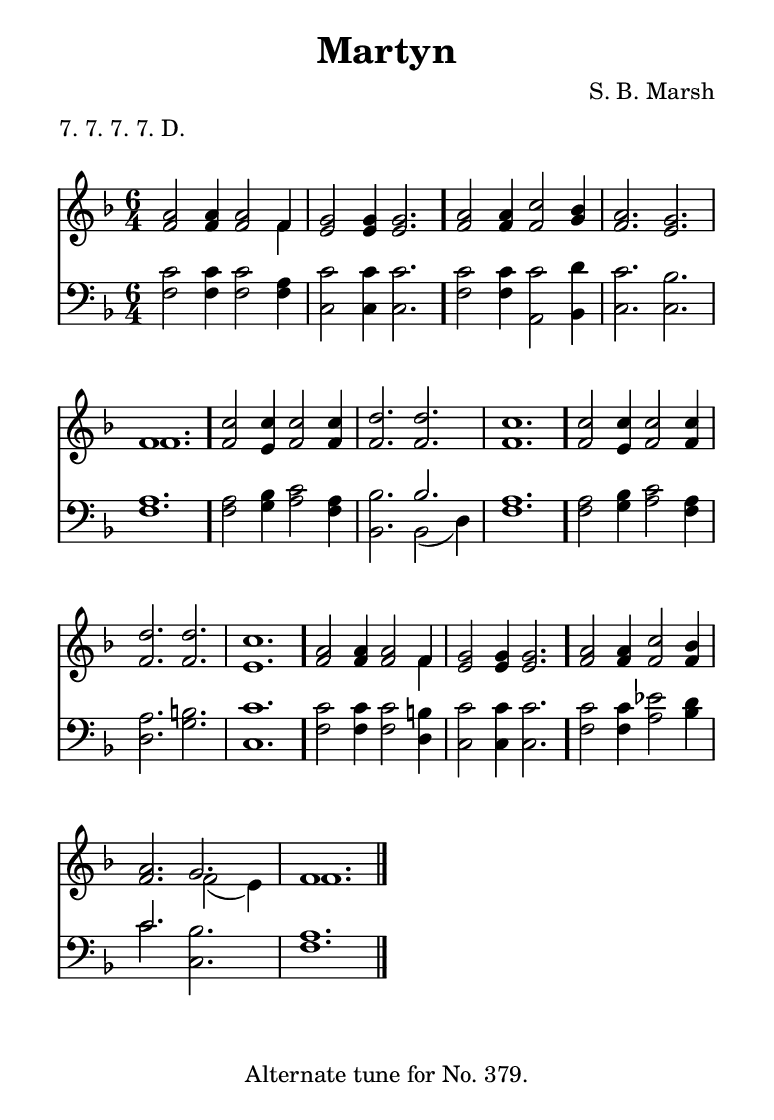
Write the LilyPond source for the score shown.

\include "common/global.ily"
\paper {
  \include "common/paper.ily"
  ragged-last-bottom = ##t
  ragged-last = ##t
  %system-count = #(cond (is-eogsized 3) (#t #f))
}

\header{
  hymnnumber = "7"
  title = "Martyn"
  tunename = ""
  meter = "7. 7. 7. 7. D."
  composer = "S. B. Marsh"
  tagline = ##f
}

global = {
  \include "common/overrides.ily"
  \override Staff.TimeSignature.style = #'numbered
  \time 6/4
  \override Score.MetronomeMark.transparent = ##t % hide all fermata changes too
  \tempo 2.=60
  \key f \major
  \autoBeamOff
}

notesSoprano = {
\global
\relative c'' {

  a2 a4 a2 f4 | g2 g4 g2. | \bar "."
  a2 a4 c2 bes4 | a2. g2. | f1. | \bar "."
  c'2 c4 c2 c4 | d2. d2. | c1. | \bar "."
  c2 c4 c2 c4 | d2. d2. | c1. | \bar "."
  a2 a4 a2 f4 | g2 g4 g2. | \bar "."
  a2 a4 c2 bes4 | a2. g2. | f1. | \bar "|."

}
}

notesAlto = {
\global
\relative e' {

  f2 f4 f2 f4 | e2 e4 e2. |
  f2 f4 f2 g4 | f2. e2. | f1. |
  f2 e4 f2 f4 | f2. f2. | f1. |
  f2 e4 f2 f4 | f2. f2. | e1. |
  f2 f4 f2 f4 | e2 e4 e2. |
  f2 f4 f2 f4 | f2. f2( e4) | f1. |

}
}

notesTenor = {
\global
\relative a {

  c2 c4 c2 a4 | c2 c4 c2. |
  c2 c4 c2 d4 | c2. bes2. | a1. |
  a2 bes4 c2 a4 | bes2. bes2. | a1. |
  a2 bes4 c2 a4 | a2. b2. | c1. |
  c2 c4 c2 b4 | c2 c4 c2. |
  c2 c4 ees2 d4 | c2. bes2. | a1. |

}
}

notesBass = {
\global
\relative f {

  f2 f4 f2 f4 | c2 c4 c2. |
  f2 f4 a,2 bes4 | c2. c2. | f1. |
  f2 g4 a2 f4 | bes,2. bes2( d4) | f1. |
  f2 g4 a2 f4 | d2. g2. | c,1. |
  f2 f4 f2 d4 | c2 c4 c2. |
  f2 f4 a2 bes4 | c2. c,2. | f1. |

}
}

\score {
  \context ChoirStaff <<
    \context Staff = upper <<
      \set Staff.autoBeaming = ##f
      \set ChoirStaff.systemStartDelimiter = #'SystemStartBar
      \set ChoirStaff.printPartCombineTexts = ##f
      \partcombine #'(2 . 9) \notesSoprano \notesAlto
    >>
    \context Staff = men <<
      \set Staff.autoBeaming = ##f
      \clef bass
      \set ChoirStaff.printPartCombineTexts = ##f
      \partcombine #'(2 . 9) \notesTenor \notesBass
    >>
  >>
  \layout {
    \include "common/layout.ily"
  }
  \midi{
    \include "common/midi.ily"
  }
}

\noPageBreak \markup { \fill-line { "Alternate tune for No. 379." } }

\version "2.19.49"  % necessary for upgrading to future LilyPond versions.

% vi:set et ts=2 sw=2 ai nocindent syntax=lilypond:
